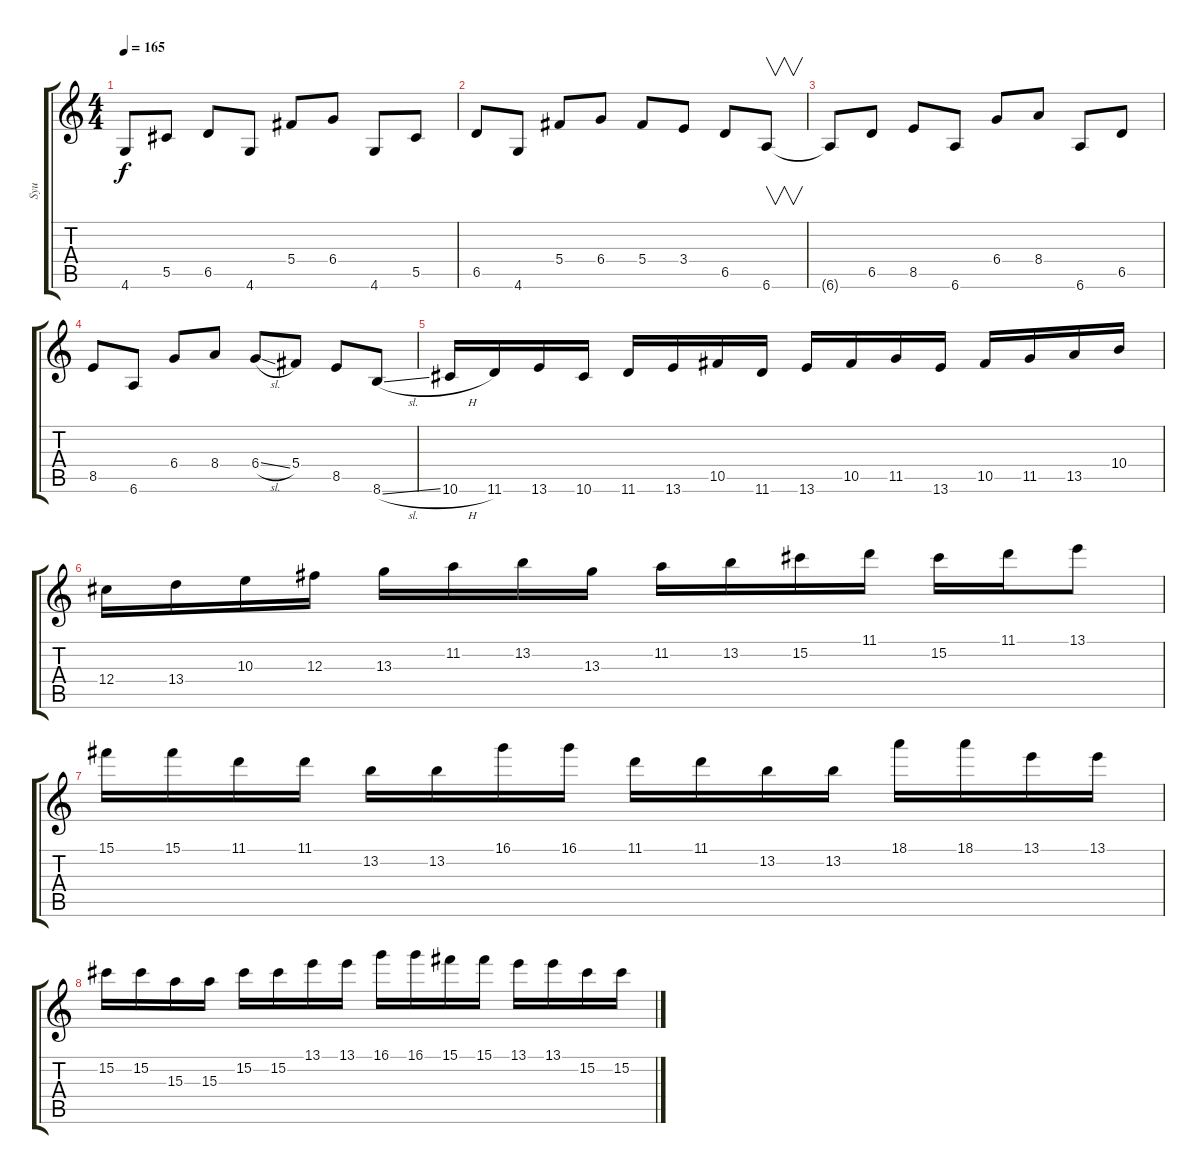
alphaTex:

\track ("Syu" "Syu") {instrument distortionguitar}
\staff {score tabs}
\tuning (Eb4 Bb3 Gb3 Db3 Ab2 Eb2) {hide}
\ts (4 4)
\tempo 165
\clef g2
\ks c
4.6{t}.8{dy f} 5.5.8 6.5.8 4.6.8 5.4.8 6.4.8 4.6.8 5.5.8 |
6.5.8 4.6.8 5.4.8 6.4.8 5.4.8 3.4.8 6.5.8 6.6.8{v} |
6.6{t}.8 6.5.8 8.5.8 6.6.8 6.4.8 8.4.8 6.6.8 6.5.8 |
8.5.8 6.6.8 6.4.8 8.4.8 6.4{sl}.8 5.4.8 8.5.8 8.6{sl}.8 |
10.6{h}.16 11.6.16 13.6.16 10.6.16 11.6.16 13.6.16 10.5.16 11.6.16 13.6.16 10.5.16 11.5.16 13.6.16 10.5.16 11.5.16 13.5.16 10.4.16 |
12.4.16 13.4.16 10.3.16 12.3.16 13.3.16 11.2.16 13.2.16 13.3.16 11.2.16 13.2.16 15.2.16 11.1.16 15.2.16 11.1.16 13.1.8 |
15.1.16 15.1.16 11.1.16 11.1.16 13.2.16 13.2.16 16.1.16 16.1.16 11.1.16 11.1.16 13.2.16 13.2.16 18.1.16 18.1.16 13.1.16 13.1.16 |
15.2.16 15.2.16 15.3.16 15.3.16 15.2.16 15.2.16 13.1.16 13.1.16 16.1.16 16.1.16 15.1.16 15.1.16 13.1.16 13.1.16 15.2.16 15.2.16
